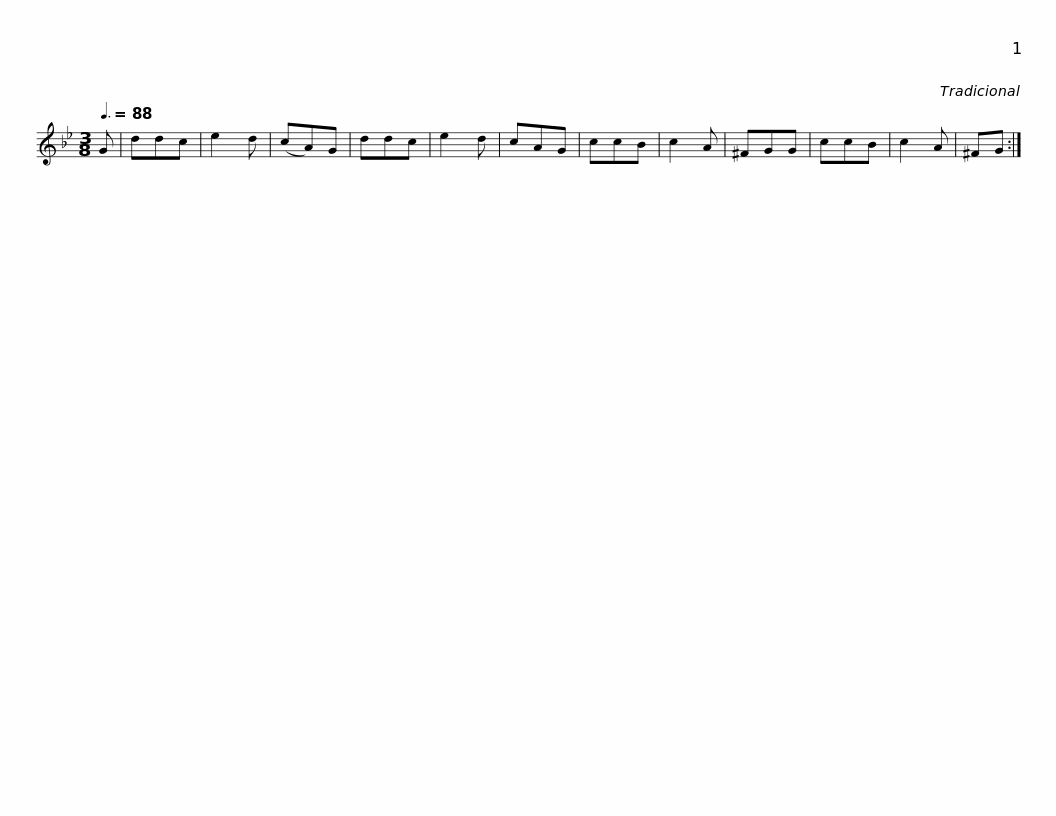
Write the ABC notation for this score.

X:1
L:1/8
Q:3/8=88
M:3/8
I:linebreak $
K:Gmin
V:1 treble
V:1
 G | ddc | e2 d | (cA)G | ddc | %5
 e2 d | cAG | ccB | c2 A | ^FGG | %10
 ccB | c2 A | ^FG :| %13
